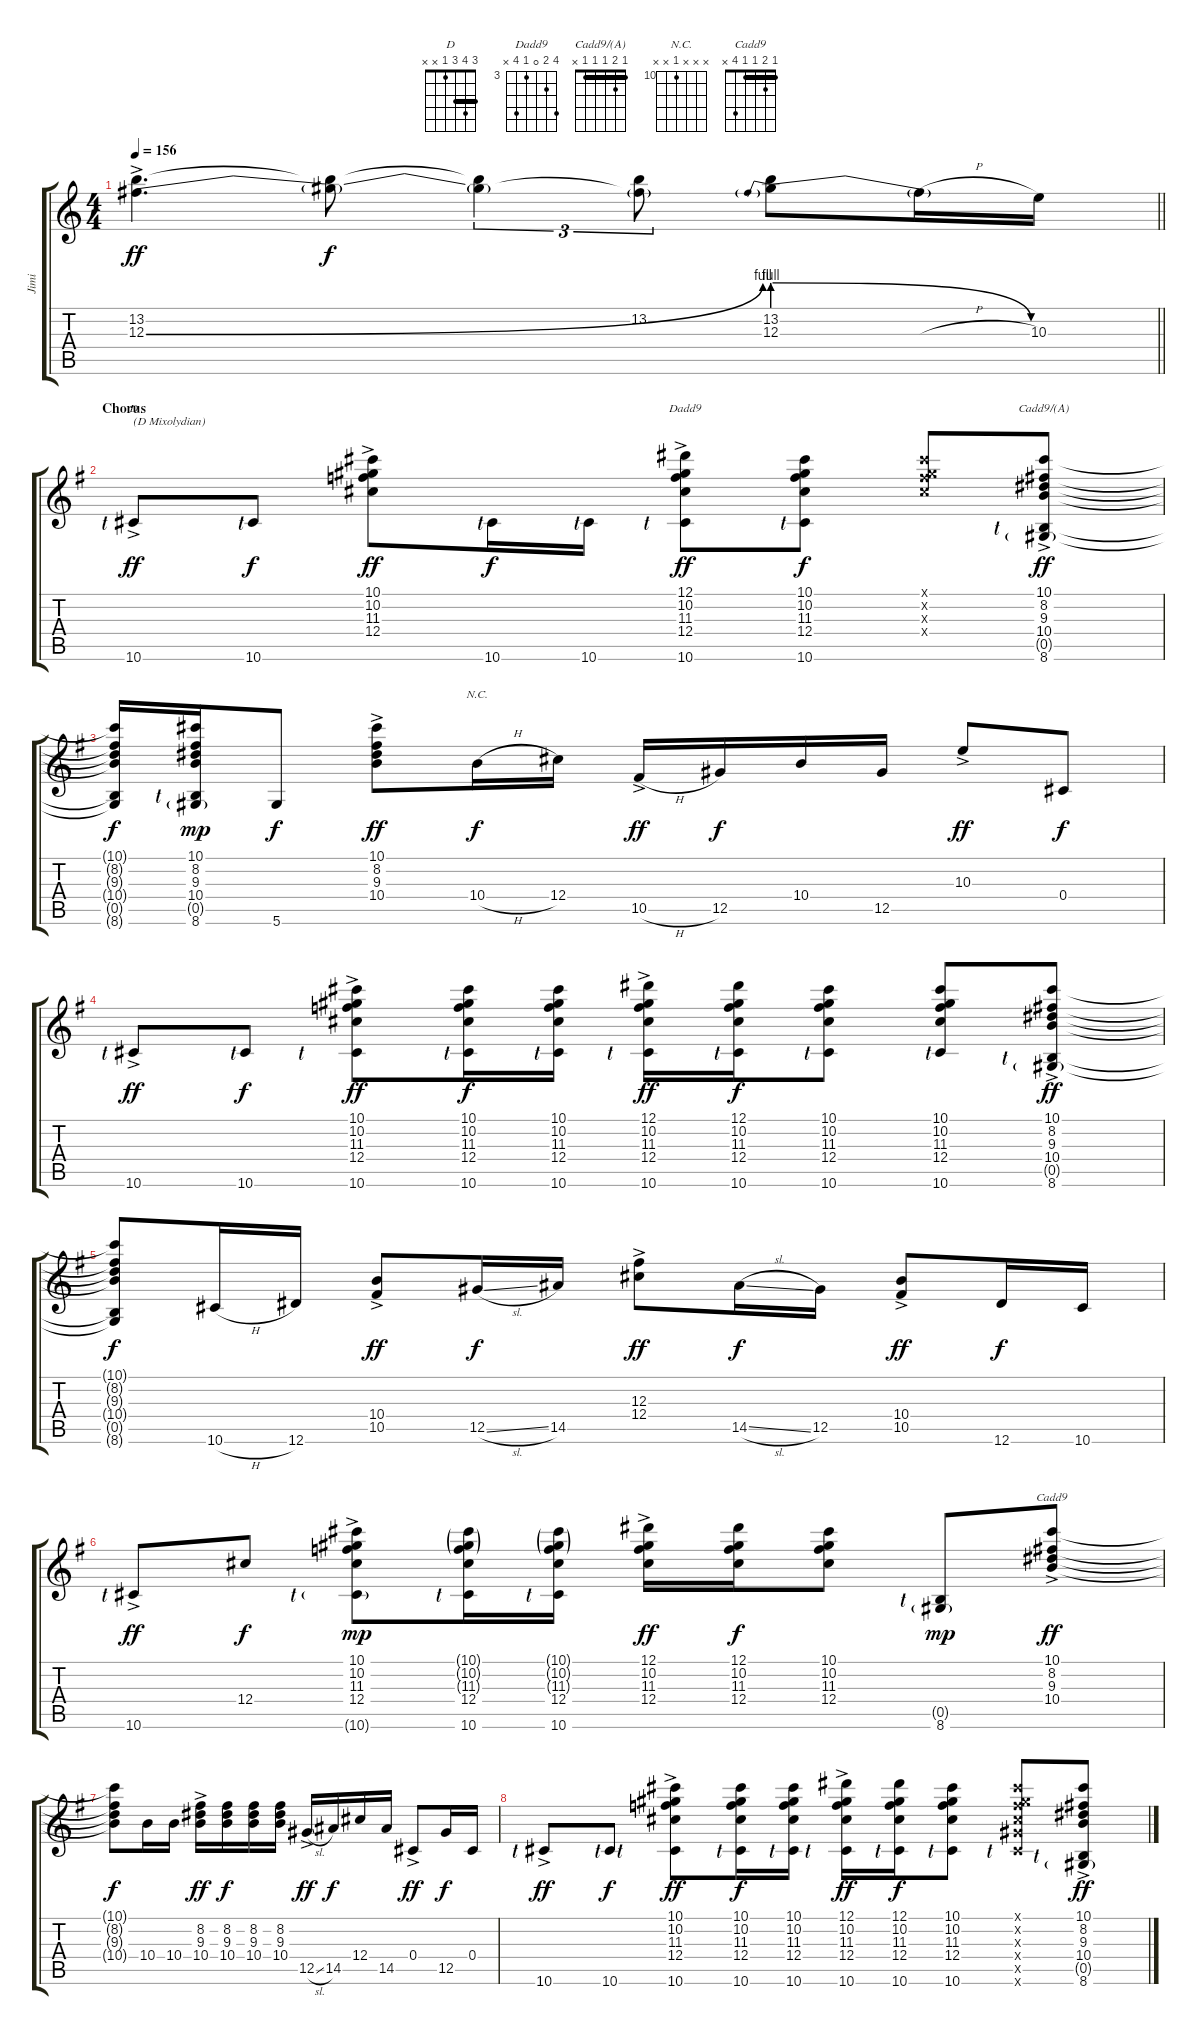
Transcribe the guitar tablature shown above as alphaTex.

\track ("Jimi" "Jimi") {instrument overdrivenguitar}
\staff {score tabs}
\tuning (Eb4 Bb3 Gb3 Db3 Ab2 Eb2) {hide}
\chord ("D" 3 4 3 1 x x) {barre 3}
\chord ("Dadd9" 6 4 0 3 6 x) {firstfret 3}
\chord ("Cadd9/(A)" 1 2 1 1 1 x) {barre 1}
\chord ("N.C." x x x 10 x x) {firstfret 10}
\chord ("Cadd9" 1 2 1 1 4 x) {barre 1}
\ts (4 4)
\tempo 156
\clef g2
\barLineRight lightlight
\ks c
(13.2{ac} 12.3{be (bend 0 0 60 4) ac}).4{d dy ff} (13.2{t} 12.3{t}).8{dy f} (13.2{t} 12.3{t}).4{tu (3 2)} (13.2 12.3{t}).8{tu (3 2)} (13.2 12.3{be (prebendrelease 0 4 60 0)}).8 12.3{h t}.16 10.3.16 |
\section ("" "Chorus")
\ks g
10.6{ac lf 1}.8{ch "D" txt "(D Mixolydian)" dy ff} 10.6{lf 1}.8{dy f} (10.1{ac} 10.2{ac} 11.3{ac} 12.4{ac}).8{dy ff} 10.6{lf 1}.16{dy f} 10.6{lf 1}.16 (12.1{ac} 10.2{ac} 11.3{ac} 12.4{ac} 10.6{ac lf 1}).8{ch "Dadd9" dy ff} (10.1 10.2 11.3 12.4 10.6{lf 1}).8{dy f} (10.1{x} 10.2{x} 11.3{x} 12.4{x}).8 (10.1{ac} 8.2{ac} 9.3{ac} 10.4{ac} 0.5{g} 8.6{ac lf 1}).8{ch "Cadd9/(A)" dy ff} |
(10.1{t} 8.2{t} 9.3{t} 10.4{t} 0.5{t} 8.6{t}).16{dy f} (10.1 8.2 9.3 10.4 0.5{g} 8.6{lf 1}).16{dy mp} 5.6.8{dy f} (10.1{ac} 8.2{ac} 9.3{ac} 10.4{ac}).8{dy ff} 10.4{h}.16{ch "N.C." dy f} 12.4.16 10.5{h ac}.16{dy ff} 12.5.16{dy f} 10.4.16 12.5.16 10.3{ac}.8{dy ff} 0.4.8{dy f} |
10.6{ac lf 1}.8{dy ff} 10.6{lf 1}.8{dy f} (10.1{ac} 10.2{ac} 11.3{ac} 12.4{ac} 10.6{lf 1}).8{dy ff} (10.1 10.2 11.3 12.4 10.6{lf 1}).16{dy f} (10.1 10.2 11.3 12.4 10.6{lf 1}).16 (12.1{ac} 10.2{ac} 11.3{ac} 12.4{ac} 10.6{ac lf 1}).16{dy ff} (12.1 10.2 11.3 12.4 10.6{lf 1}).16{dy f} (10.1 10.2 11.3 12.4 10.6{lf 1}).8 (10.1 10.2 11.3 12.4 10.6{lf 1}).8 (10.1{ac} 8.2{ac} 9.3{ac} 10.4{ac} 0.5{g} 8.6{ac lf 1}).8{dy ff} |
(10.1{t} 8.2{t} 9.3{t} 10.4{t} 0.5{t} 8.6{t}).8{dy f} 10.6{h}.16 12.6.16 (10.4{ac} 10.5{ac}).8{dy ff} 12.5{sl}.16{dy f} 14.5.16 (12.3{ac} 12.4{ac}).8{dy ff} 14.5{sl}.16{dy f} 12.5.16 (10.4{ac} 10.5{ac}).8{dy ff} 12.6.16{dy f} 10.6.16 |
10.6{ac lf 1}.8{dy ff} 12.4.8{dy f} (10.1{ac} 10.2{ac} 11.3{ac} 12.4{ac} 10.6{g lf 1}).8{dy mp} (10.1{g} 10.2{g} 11.3{g} 12.4 10.6{lf 1}).16 (10.1{g} 10.2{g} 11.3{g} 12.4 10.6{lf 1}).16 (12.1{ac} 10.2{ac} 11.3{ac} 12.4{ac}).16{dy ff} (12.1 10.2 11.3 12.4).16{dy f} (10.1 10.2 11.3 12.4).8 (0.5{g} 8.6{lf 1}).8{dy mp} (10.1{ac} 8.2{ac} 9.3{ac} 10.4{ac}).8{ch "Cadd9" dy ff} |
(10.1{t} 8.2{t} 9.3{t} 10.4{t}).8{dy f} 10.4.16 10.4.16 (8.2{ac} 9.3{ac} 10.4{ac}).16{dy ff} (8.2 9.3 10.4).16{dy f} (8.2 9.3 10.4).16 (8.2 9.3 10.4).16 12.5{sl ac}.16{dy ff} 14.5.16{dy f} 12.4.16 14.5.16 0.4{ac}.8{dy ff} 12.5.16{dy f} 0.4.16 |
10.6{ac lf 1}.8{dy ff} 10.6{lf 1}.8{dy f} (10.1{ac} 10.2{ac} 11.3{ac} 12.4{ac} 10.6{lf 1}).8{dy ff} (10.1 10.2 11.3 12.4 10.6{lf 1}).16{dy f} (10.1 10.2 11.3 12.4 10.6{lf 1}).16 (12.1{ac} 10.2{ac} 11.3{ac} 12.4{ac} 10.6{ac lf 1}).16{dy ff} (12.1 10.2 11.3 12.4 10.6{lf 1}).16{dy f} (10.1 10.2 11.3 12.4 10.6{lf 1}).8 (10.1{x} 10.2{x} 11.3{x} 12.4{x} 12.5{x} 10.6{x lf 1}).8 (10.1{ac} 8.2{ac} 9.3{ac} 10.4{ac} 0.5{g} 8.6{ac lf 1}).8{dy ff}
